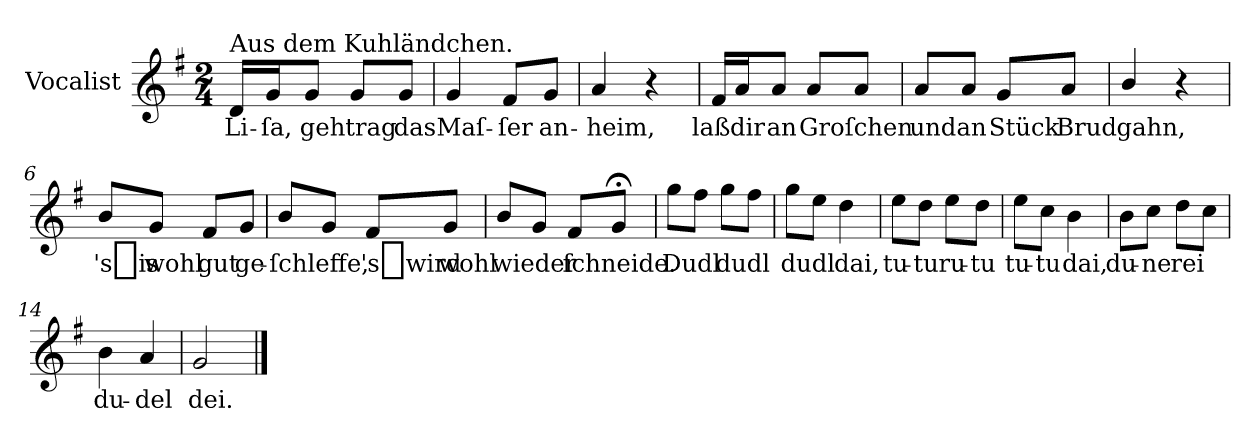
**kern	**text
*part1	*part1
*staff1	*staff1
*I"Vocalist	*
*k[f#]	*
*G:	*
*M2/4	*
=	=
!LO:TX:a:t=Aus dem Kuhländchen.	!
16dLL	Li-
16gJ	-ſa,
8gJ	geh
8gL	trag
8gJ	das
=1	=1
4g	Maſ-
8f#L	-ſer
8gJ	an-
=2	=2
4a	-heim,
4r	.
=3	=3
16f#LL	laß
16aJ	dir
8aJ	an
8aL	Groſchen
8aJ	.
=4	=4
8aL	und
8aJ	an
8gL	Stück
8aJ	Brud
=5	=5
4b/	gahn,
4r	.
=6	=6
8b/L	's_is
8gJ	wohl
8f#L	gut
8gJ	ge-
=7	=7
8b/L	-ſchleffe,
8gJ	.
8f#L	's_wird
8gJ	wohl
=8	=8
8b/L	wieder
8gJ	.
8f#L	ſchneide.
8g;<J	.
=9	=9
8ggL	Dudl
8ff#J	.
8ggL	dudl
8ff#J	.
=10	=10
8ggL	dudl
8eeJ	.
4dd	dai,
=11	=11
8eeL	tu-
8ddJ	-tu
8eeL	ru-
8ddJ	-tu
=12	=12
8eeL	tu-
8ccJ	-tu
4b	dai,
=13	=13
8bL	du-
8ccJ	-ne
8ddL	rei
8ccJ	.
=14	=14
4b	du-
4a	-del
=15	=15
2g	dei.
==	==
*-	*-
